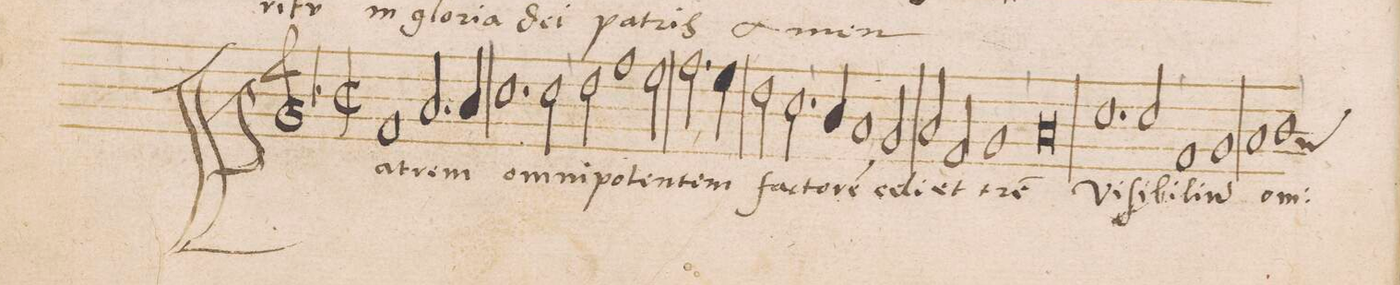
**kern	**text
*I"DISCANTVS	*
*clefG2	*
*k[b-]	*
*met(C|)	*
*M2/1	*
*all\right	*
1f/	Pa-
2.a/	-trem
4b-/	om-
=2-	=2-
1.cc\	-ni-
*2\right	*
2cc\,<	-po-
=3-	=3-
2dd\	-ten-
1ff\	-tem
2ee\	fac-
=4-	=4-
2.ff\,<	-to-
4ee\	.
2dd\	.
2.cc\,<	-re(m)
=5-	=5-
4b-/	.
1a/,<	ce-
2g/	-li
=6-	=6-
2a/	et
2f/	.
1g/,<	ter-
=7-	=7-
0a/	-r(ae)
=8-	=8-
1.cc\	Vi-
2cc/,<	-ſi-
=9-	=9-
1f/	-bi-
1g/	-li-
=10-	=10-
1a/	-u(m)
*custos:a	*
1b-\,<	om-
=11-	=11-
*-	*-
